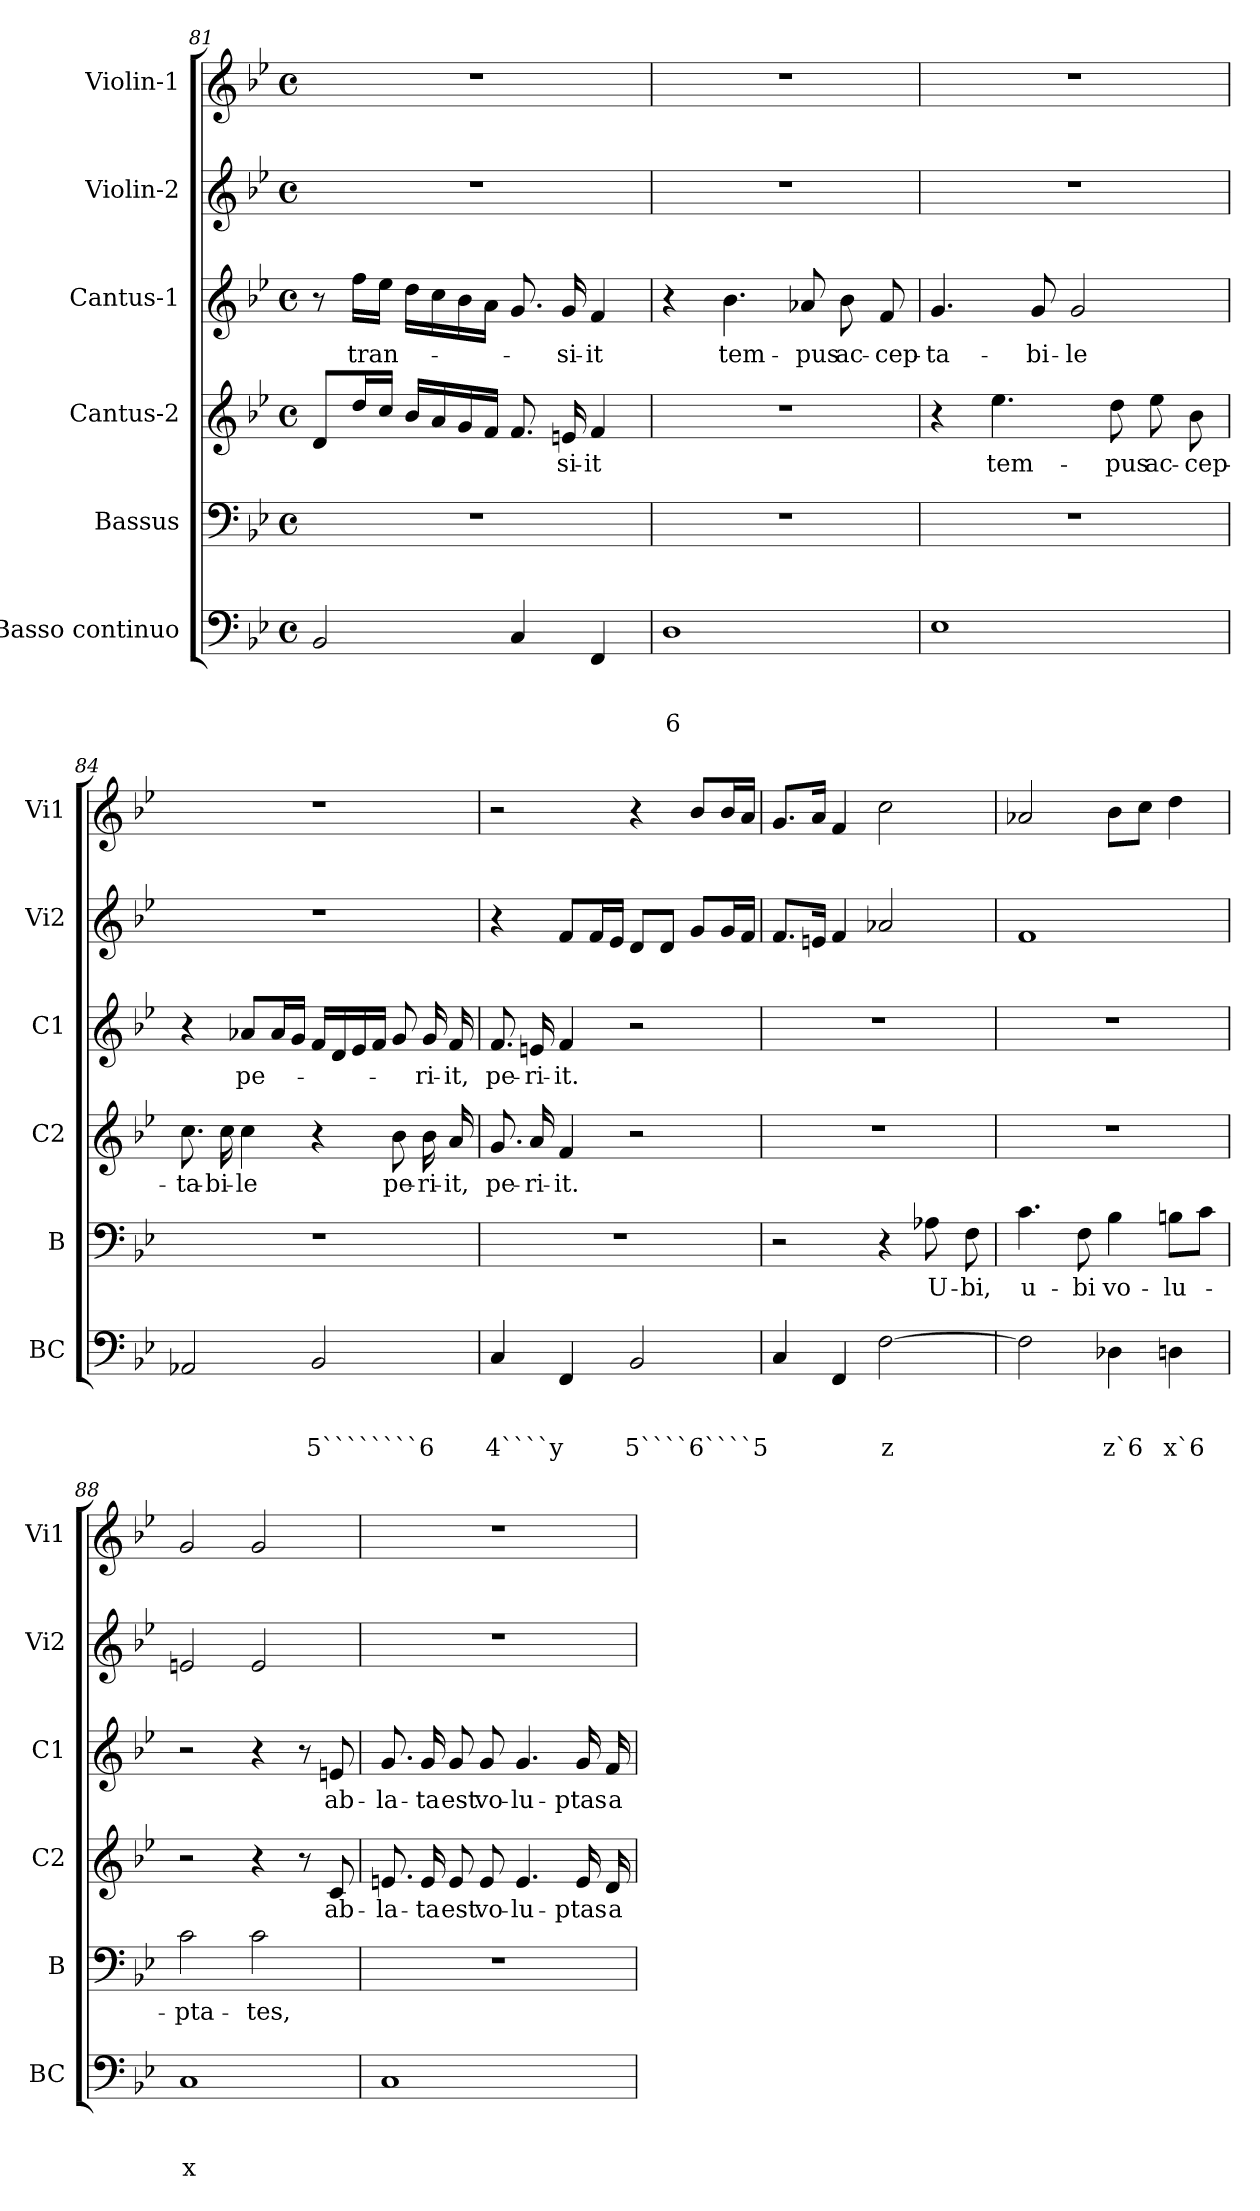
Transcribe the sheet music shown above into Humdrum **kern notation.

**kern	**text	**text	**text	**kern	**text	**kern	**text	**kern	**text	**kern	**kern
*part6	*part6	*part6	*part6	*part5	*part5	*part4	*part4	*part3	*part3	*part2	*part1
*staff6	*staff6	*staff6	*staff6	*staff5	*staff5	*staff4	*staff4	*staff3	*staff3	*staff2	*staff1
*I"Basso continuo	*	*	*	*I"Bassus	*	*I"Cantus-2	*	*I"Cantus-1	*	*I"Violin-2	*I"Violin-1
*I'BC	*	*	*	*I'B	*	*I'C2	*	*I'C1	*	*I'Vi2	*I'Vi1
!!LO:PB:g=z
*clefF4	*	*	*	*clefF4	*	*clefG2	*	*clefG2	*	*clefG2	*clefG2
*k[b-e-]	*	*	*	*k[b-e-]	*	*k[b-e-]	*	*k[b-e-]	*	*k[b-e-]	*k[b-e-]
*B-:	*	*	*	*B-:	*	*B-:	*	*B-:	*	*B-:	*B-:
*M4/4	*	*	*	*M4/4	*	*M4/4	*	*M4/4	*	*M4/4	*M4/4
*met(c)	*	*	*	*met(c)	*	*met(c)	*	*met(c)	*	*met(c)	*met(c)
=81	=81	=81	=81	=81	=81	=81	=81	=81	=81	=81	=81
2BB-/	.	.	.	1r	.	8d/L	.	8r	.	1r	1r
!	!	!	!	!	!	!	!	!	!LO:LY:b	!	!
.	.	.	.	.	.	16dd/L	.	16ff\LL	tran-	.	.
.	.	.	.	.	.	16cc/JJ	.	16ee-\JJ	.	.	.
.	.	.	.	.	.	16b-/LL	.	16dd\LL	.	.	.
.	.	.	.	.	.	16a/	.	16cc\	.	.	.
.	.	.	.	.	.	16g/	.	16b-\	.	.	.
.	.	.	.	.	.	16f/JJ	.	16a\JJ	.	.	.
4C/	.	.	.	.	.	8.f/	.	8.g/	.	.	.
!	!	!	!	!	!	!	!LO:LY:b	!	!LO:LY:b	!	!
.	.	.	.	.	.	16en/	-si-	16g/	-si-	.	.
!	!	!	!	!	!	!	!LO:LY:b	!	!LO:LY:b	!	!
4FF/	.	.	.	.	.	4f/	-it	4f/	-it	.	.
=82	=82	=82	=82	=82	=82	=82	=82	=82	=82	=82	=82
!	!	!	!LO:LY:b	!	!	!	!	!	!	!	!
1D	.	.	6	1r	.	1r	.	4r	.	1r	1r
!	!	!	!	!	!	!	!	!	!LO:LY:b	!	!
.	.	.	.	.	.	.	.	4.b-\	tem-	.	.
!	!	!	!	!	!	!	!	!	!LO:LY:b	!	!
.	.	.	.	.	.	.	.	8a-X/	-pus	.	.
!	!	!	!	!	!	!	!	!	!LO:LY:b	!	!
.	.	.	.	.	.	.	.	8b-\	ac-	.	.
!	!	!	!	!	!	!	!	!	!LO:LY:b	!	!
.	.	.	.	.	.	.	.	8f/	-cep-	.	.
=83	=83	=83	=83	=83	=83	=83	=83	=83	=83	=83	=83
!	!	!	!	!	!	!	!	!	!LO:LY:b	!	!
1E-	.	.	.	1r	.	4r	.	4.g/	-ta-	1r	1r
!	!	!	!	!	!	!	!LO:LY:b	!	!	!	!
.	.	.	.	.	.	4.ee-\	tem-	.	.	.	.
!	!	!	!	!	!	!	!	!	!LO:LY:b	!	!
.	.	.	.	.	.	.	.	8g/	-bi-	.	.
!	!	!	!	!	!	!	!	!	!LO:LY:b	!	!
.	.	.	.	.	.	.	.	2g/	-le	.	.
!	!	!	!	!	!	!	!LO:LY:b	!	!	!	!
.	.	.	.	.	.	8dd\	-pus	.	.	.	.
!	!	!	!	!	!	!	!LO:LY:b	!	!	!	!
.	.	.	.	.	.	8ee-\	ac-	.	.	.	.
!	!	!	!	!	!	!	!LO:LY:b	!	!	!	!
.	.	.	.	.	.	8b-\	-cep-	.	.	.	.
=84	=84	=84	=84	=84	=84	=84	=84	=84	=84	=84	=84
!	!	!	!	!	!	!	!LO:LY:b	!	!	!	!
2AA-X/	.	.	.	1r	.	8.cc\	-ta-	4r	.	1r	1r
!	!	!	!	!	!	!	!LO:LY:b	!	!	!	!
.	.	.	.	.	.	16cc\	-bi-	.	.	.	.
!	!	!	!	!	!	!	!LO:LY:b	!	!LO:LY:b	!	!
.	.	.	.	.	.	4cc\	-le	8a-X/L	pe-	.	.
.	.	.	.	.	.	.	.	16a-/L	.	.	.
.	.	.	.	.	.	.	.	16g/JJ	.	.	.
!	!	!	!LO:LY:b	!	!	!	!	!	!	!	!
2BB-/	.	.	5````````6	.	.	4r	.	16f/LL	.	.	.
.	.	.	.	.	.	.	.	16d/	.	.	.
.	.	.	.	.	.	.	.	16e-/	.	.	.
.	.	.	.	.	.	.	.	16f/JJ	.	.	.
!	!	!	!	!	!	!	!LO:LY:b	!	!	!	!
.	.	.	.	.	.	8b-\	pe-	8g/	.	.	.
!	!	!	!	!	!	!	!LO:LY:b	!	!LO:LY:b	!	!
.	.	.	.	.	.	16b-\	-ri-	16g/	-ri-	.	.
!	!	!	!	!	!	!	!LO:LY:b	!	!LO:LY:b	!	!
.	.	.	.	.	.	16a/	-it,	16f/	-it,	.	.
=85	=85	=85	=85	=85	=85	=85	=85	=85	=85	=85	=85
!	!	!	!LO:LY:b	!	!	!	!LO:LY:b	!	!LO:LY:b	!	!
4C/	.	.	4````y	1r	.	8.g/	pe-	8.f/	pe-	4r	2r
!	!	!	!	!	!	!	!LO:LY:b	!	!LO:LY:b	!	!
.	.	.	.	.	.	16a/	-ri-	16en/	-ri-	.	.
!	!	!	!	!	!	!	!LO:LY:b	!	!LO:LY:b	!	!
4FF/	.	.	.	.	.	4f/	-it.	4f/	-it.	8f/L	.
.	.	.	.	.	.	.	.	.	.	16f/L	.
.	.	.	.	.	.	.	.	.	.	16e-/JJ	.
!	!	!	!LO:LY:b	!	!	!	!	!	!	!	!
2BB-/	.	.	5````6````5	.	.	2r	.	2r	.	8d/L	4r
.	.	.	.	.	.	.	.	.	.	8d/J	.
.	.	.	.	.	.	.	.	.	.	8g/L	8b-/L
.	.	.	.	.	.	.	.	.	.	16g/L	16b-/L
.	.	.	.	.	.	.	.	.	.	16f/JJ	16a/JJ
!!LO:LB:g=z
=86	=86	=86	=86	=86	=86	=86	=86	=86	=86	=86	=86
4C/	.	.	.	2r	.	1r	.	1r	.	8.f/L	8.g/L
.	.	.	.	.	.	.	.	.	.	16en/Jk	16a/Jk
4FF/	.	.	.	.	.	.	.	.	.	4f/	4f/
!	!	!	!LO:LY:b	!	!	!	!	!	!	!	!
[2F\	.	.	z	4r	.	.	.	.	.	2a-X/	2cc\
!	!	!	!	!	!LO:LY:b	!	!	!	!	!	!
.	.	.	.	8A-X\	U-	.	.	.	.	.	.
!	!	!	!	!	!LO:LY:b	!	!	!	!	!	!
.	.	.	.	8F\	-bi,	.	.	.	.	.	.
=87	=87	=87	=87	=87	=87	=87	=87	=87	=87	=87	=87
!	!	!	!	!	!LO:LY:b	!	!	!	!	!	!
2F\]	.	.	.	4.c\	u-	1r	.	1r	.	1f	2a-X/
!	!	!	!	!	!LO:LY:b	!	!	!	!	!	!
.	.	.	.	8F\	-bi	.	.	.	.	.	.
!	!	!	!LO:LY:b	!	!LO:LY:b	!	!	!	!	!	!
4D-X\	.	.	z`6	4B-\	vo-	.	.	.	.	.	8b-\L
.	.	.	.	.	.	.	.	.	.	.	8cc\J
!	!	!	!LO:LY:b	!	!LO:LY:b	!	!	!	!	!	!
4Dn\	.	.	x`6	8Bn\L	-lu-	.	.	.	.	.	4dd\
.	.	.	.	8c\J	.	.	.	.	.	.	.
=88	=88	=88	=88	=88	=88	=88	=88	=88	=88	=88	=88
!	!	!	!LO:LY:b	!	!LO:LY:b	!	!	!	!	!	!
1C	.	.	x	2c\	-pta-	2r	.	2r	.	2en/	2g/
!	!	!	!	!	!LO:LY:b	!	!	!	!	!	!
.	.	.	.	2c\	-tes,	4r	.	4r	.	2e/	2g/
.	.	.	.	.	.	8r	.	8r	.	.	.
!	!	!	!	!	!	!	!LO:LY:b	!	!LO:LY:b	!	!
.	.	.	.	.	.	8c/	ab-	8en/	ab-	.	.
=89	=89	=89	=89	=89	=89	=89	=89	=89	=89	=89	=89
!	!	!	!	!	!	!	!LO:LY:b	!	!LO:LY:b	!	!
1C	.	.	.	1r	.	8.en/	-la-	8.g/	-la-	1r	1r
!	!	!	!	!	!	!	!LO:LY:b	!	!LO:LY:b	!	!
.	.	.	.	.	.	16e/	-ta	16g/	-ta	.	.
!	!	!	!	!	!	!	!LO:LY:b	!	!LO:LY:b	!	!
.	.	.	.	.	.	8e/	est	8g/	est	.	.
!	!	!	!	!	!	!	!LO:LY:b	!	!LO:LY:b	!	!
.	.	.	.	.	.	8e/	vo-	8g/	vo-	.	.
!	!	!	!	!	!	!	!LO:LY:b	!	!LO:LY:b	!	!
.	.	.	.	.	.	4.e/	-lu-	4.g/	-lu-	.	.
!	!	!	!	!	!	!	!LO:LY:b	!	!LO:LY:b	!	!
.	.	.	.	.	.	16e/	-ptas	16g/	-ptas	.	.
!	!	!	!	!	!	!	!LO:LY:b	!	!LO:LY:b	!	!
.	.	.	.	.	.	16d/	a	16f/	a	.	.
=	=	=	=	=	=	=	=	=	=	=	=
*-	*-	*-	*-	*-	*-	*-	*-	*-	*-	*-	*-
